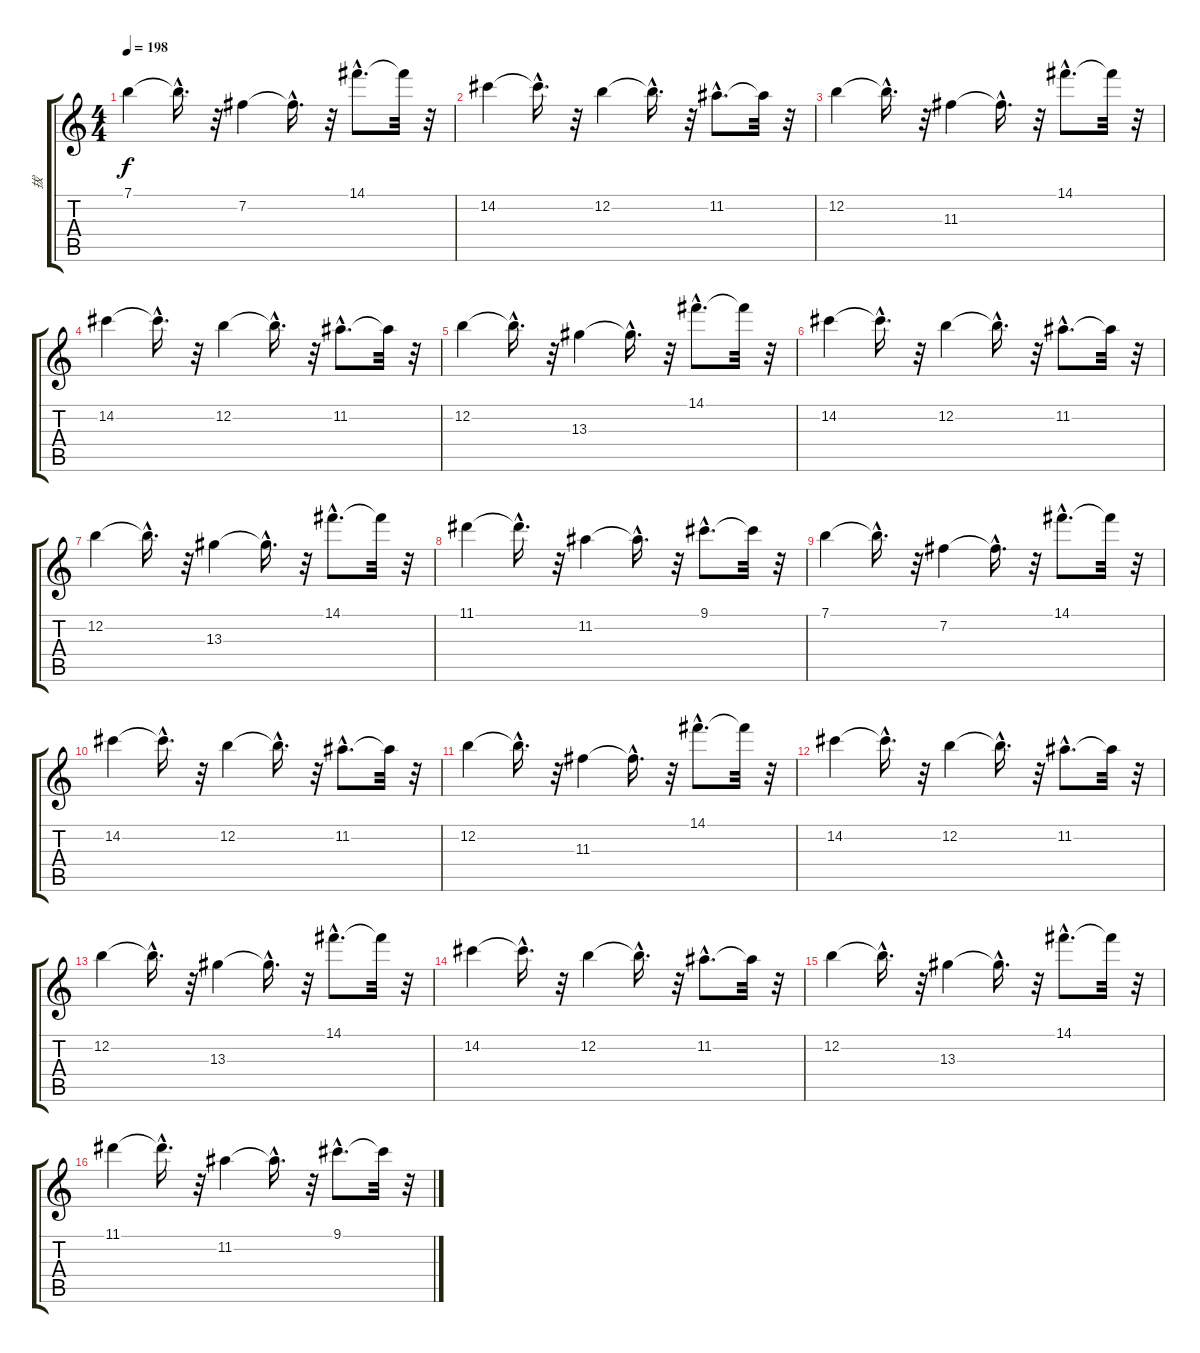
\track ("拔" "拔") {instrument distortionguitar}
\staff {score tabs}
\tuning (E4 B3 G3 D3 A2 E2) {hide}
\ts (4 4)
\tempo 198
\clef g2
\ks c
7.1.4{dy f} 7.1{hac t}.16{d} r.32 7.2.4 7.2{hac t}.16{d} r.32 14.1{hac}.8{d} 14.1{t}.32 r.32 |
14.2.4 14.2{hac t}.16{d} r.32 12.2.4 12.2{hac t}.16{d} r.32 11.2{hac}.8{d} 11.2{t}.32 r.32 |
12.2.4 12.2{hac t}.16{d} r.32 11.3.4 11.3{hac t}.16{d} r.32 14.1{hac}.8{d} 14.1{t}.32 r.32 |
14.2.4 14.2{hac t}.16{d} r.32 12.2.4 12.2{hac t}.16{d} r.32 11.2{hac}.8{d} 11.2{t}.32 r.32 |
12.2.4 12.2{hac t}.16{d} r.32 13.3.4 13.3{hac t}.16{d} r.32 14.1{hac}.8{d} 14.1{t}.32 r.32 |
14.2.4 14.2{hac t}.16{d} r.32 12.2.4 12.2{hac t}.16{d} r.32 11.2{hac}.8{d} 11.2{t}.32 r.32 |
12.2.4 12.2{hac t}.16{d} r.32 13.3.4 13.3{hac t}.16{d} r.32 14.1{hac}.8{d} 14.1{t}.32 r.32 |
11.1.4 11.1{hac t}.16{d} r.32 11.2.4 11.2{hac t}.16{d} r.32 9.1{hac}.8{d} 9.1{t}.32 r.32 |
7.1.4 7.1{hac t}.16{d} r.32 7.2.4 7.2{hac t}.16{d} r.32 14.1{hac}.8{d} 14.1{t}.32 r.32 |
14.2.4 14.2{hac t}.16{d} r.32 12.2.4 12.2{hac t}.16{d} r.32 11.2{hac}.8{d} 11.2{t}.32 r.32 |
12.2.4 12.2{hac t}.16{d} r.32 11.3.4 11.3{hac t}.16{d} r.32 14.1{hac}.8{d} 14.1{t}.32 r.32 |
14.2.4 14.2{hac t}.16{d} r.32 12.2.4 12.2{hac t}.16{d} r.32 11.2{hac}.8{d} 11.2{t}.32 r.32 |
12.2.4 12.2{hac t}.16{d} r.32 13.3.4 13.3{hac t}.16{d} r.32 14.1{hac}.8{d} 14.1{t}.32 r.32 |
14.2.4 14.2{hac t}.16{d} r.32 12.2.4 12.2{hac t}.16{d} r.32 11.2{hac}.8{d} 11.2{t}.32 r.32 |
12.2.4 12.2{hac t}.16{d} r.32 13.3.4 13.3{hac t}.16{d} r.32 14.1{hac}.8{d} 14.1{t}.32 r.32 |
11.1.4 11.1{hac t}.16{d} r.32 11.2.4 11.2{hac t}.16{d} r.32 9.1{hac}.8{d} 9.1{t}.32 r.32
